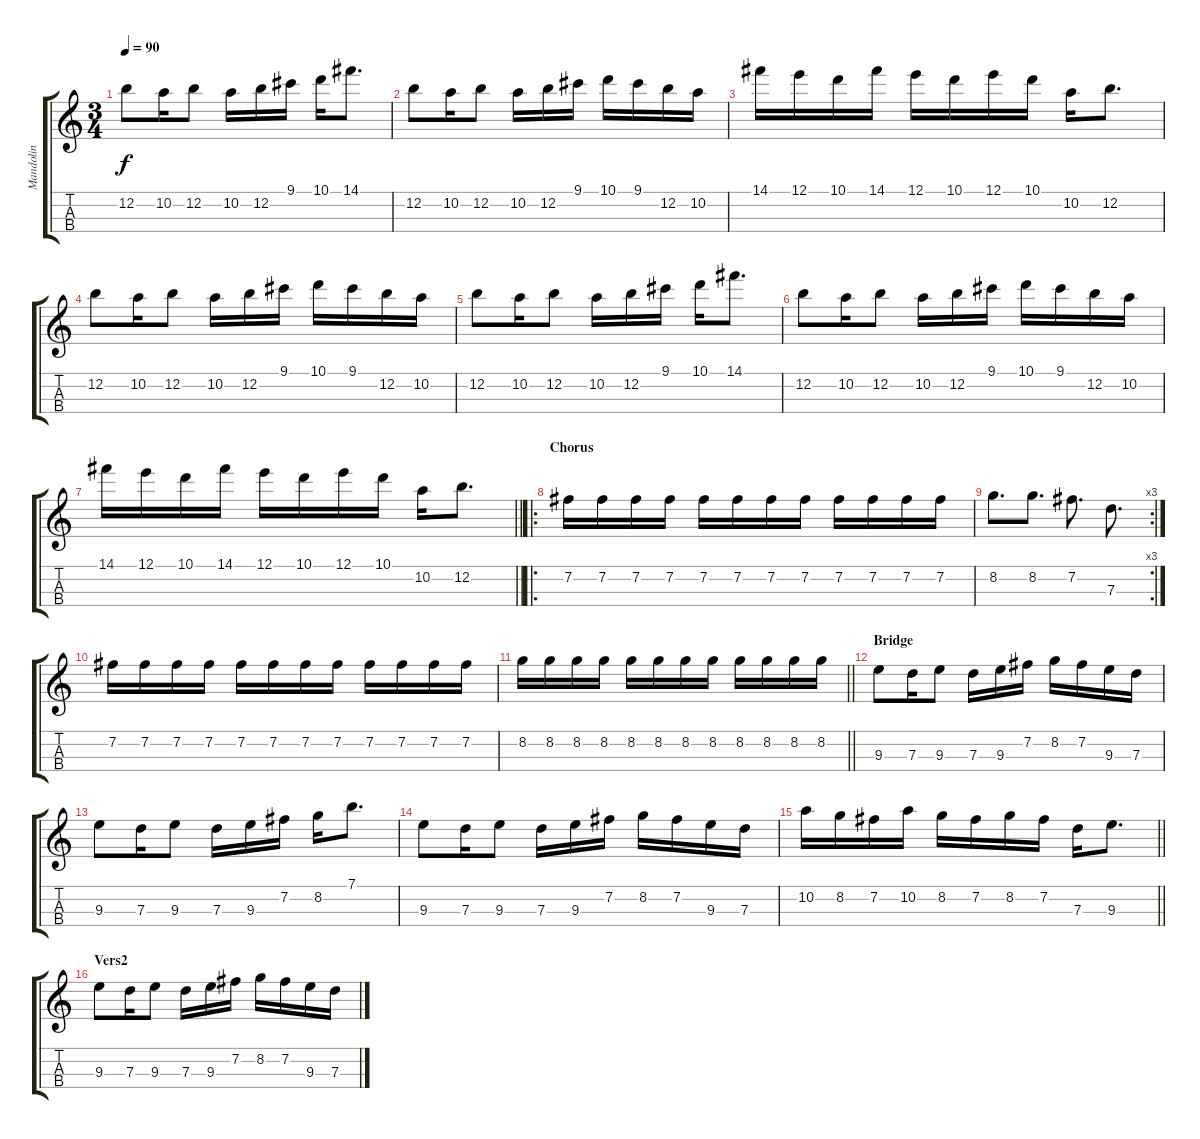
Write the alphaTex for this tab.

\track ("Mandolin" "Mandolin") {instrument acousticguitarsteel}
\staff {score tabs}
\tuning (E4 B3 G3 D2) {hide}
\ts (3 4)
\tempo 90
\clef g2
\ks c
12.2.8{dy f} 10.2.16 12.2.8 10.2.16 12.2.16 9.1.16 10.1.16 14.1.8{d} |
12.2.8 10.2.16 12.2.8 10.2.16 12.2.16 9.1.16 10.1.16 9.1.16 12.2.16 10.2.16 |
14.1.16 12.1.16 10.1.16 14.1.16 12.1.16 10.1.16 12.1.16 10.1.16 10.2.16 12.2.8{d} |
12.2.8 10.2.16 12.2.8 10.2.16 12.2.16 9.1.16 10.1.16 9.1.16 12.2.16 10.2.16 |
12.2.8 10.2.16 12.2.8 10.2.16 12.2.16 9.1.16 10.1.16 14.1.8{d} |
12.2.8 10.2.16 12.2.8 10.2.16 12.2.16 9.1.16 10.1.16 9.1.16 12.2.16 10.2.16 |
\barLineRight lightlight
14.1.16 12.1.16 10.1.16 14.1.16 12.1.16 10.1.16 12.1.16 10.1.16 10.2.16 12.2.8{d} |
\ro
\section ("" "Chorus")
7.2.16 7.2.16 7.2.16 7.2.16 7.2.16 7.2.16 7.2.16 7.2.16 7.2.16 7.2.16 7.2.16 7.2.16 |
\rc 3
8.2.8{d} 8.2.8{d} 7.2.8{d} 7.3.8{d} |
7.2.16 7.2.16 7.2.16 7.2.16 7.2.16 7.2.16 7.2.16 7.2.16 7.2.16 7.2.16 7.2.16 7.2.16 |
\barLineRight lightlight
8.2.16 8.2.16 8.2.16 8.2.16 8.2.16 8.2.16 8.2.16 8.2.16 8.2.16 8.2.16 8.2.16 8.2.16 |
\section ("" "Bridge")
9.3.8 7.3.16 9.3.8 7.3.16 9.3.16 7.2.16 8.2.16 7.2.16 9.3.16 7.3.16 |
9.3.8 7.3.16 9.3.8 7.3.16 9.3.16 7.2.16 8.2.16 7.1.8{d} |
9.3.8 7.3.16 9.3.8 7.3.16 9.3.16 7.2.16 8.2.16 7.2.16 9.3.16 7.3.16 |
\barLineRight lightlight
10.2.16 8.2.16 7.2.16 10.2.16 8.2.16 7.2.16 8.2.16 7.2.16 7.3.16 9.3.8{d} |
\section ("" "Vers2")
9.3.8 7.3.16 9.3.8 7.3.16 9.3.16 7.2.16 8.2.16 7.2.16 9.3.16 7.3.16
